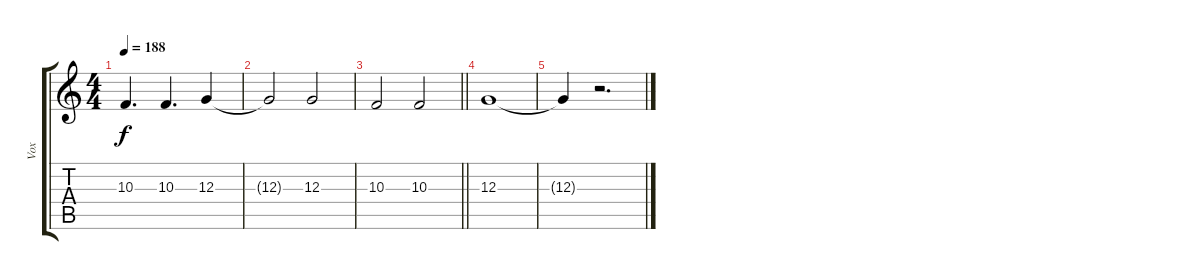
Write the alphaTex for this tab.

\track ("Vox" "Vox") {instrument viola}
\staff {score tabs}
\tuning (E4 B3 G3 D3 A2 E2) {hide}
\ts (4 4)
\tempo 188
\clef g2
\ks c
10.3.4{d dy f} 10.3.4{d} 12.3.4 |
12.3{t}.2 12.3.2 |
\barLineRight lightlight
10.3.2 10.3.2 |
\section ("" " ")
12.3.1 |
12.3{t}.4 r.2{d}
